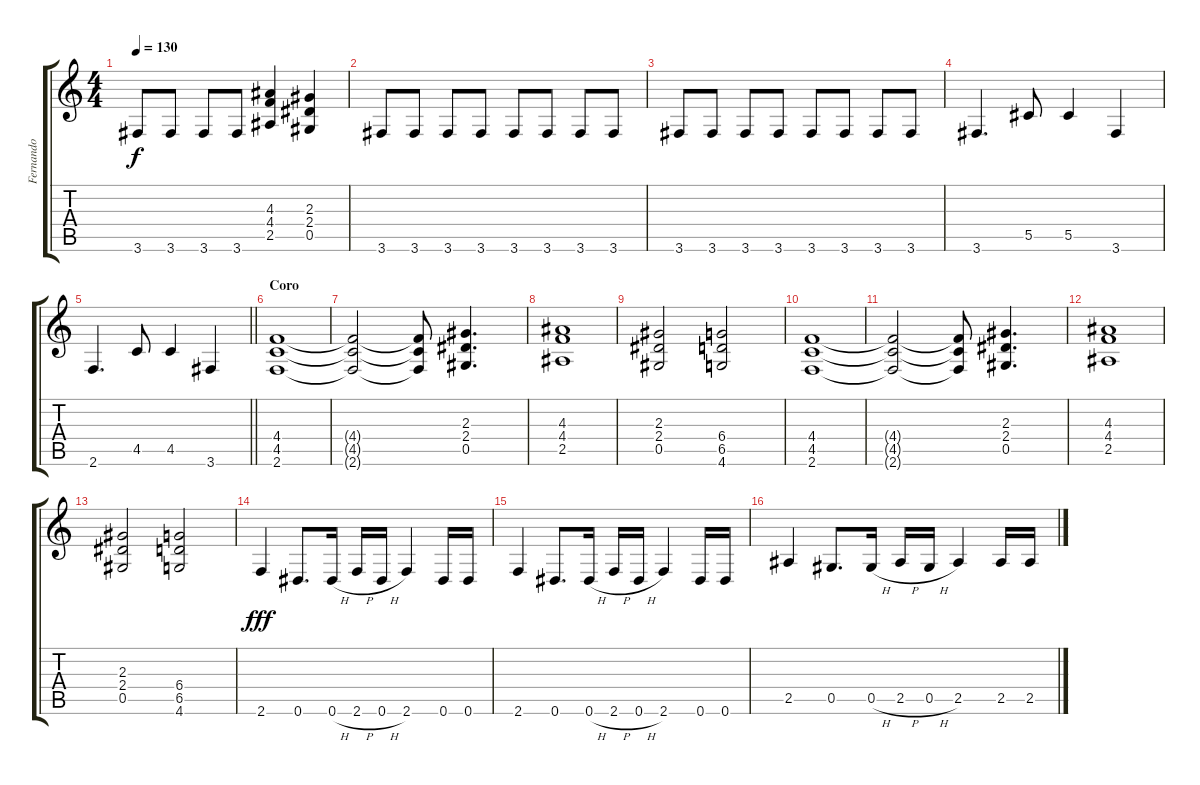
\track ("Fernando" "Fernando") {instrument distortionguitar}
\staff {score tabs}
\tuning (Eb4 Bb3 Gb3 Db3 Ab2 Eb2) {hide}
\ts (4 4)
\tempo 130
\clef g2
\ks c
3.6.8{dy f} 3.6.8 3.6.8 3.6.8 (4.3 4.4 2.5).4 (2.3 2.4 0.5).4 |
3.6.8 3.6.8 3.6.8 3.6.8 3.6.8 3.6.8 3.6.8 3.6.8 |
3.6.8 3.6.8 3.6.8 3.6.8 3.6.8 3.6.8 3.6.8 3.6.8 |
3.6.4{d} 5.5.8 5.5.4 3.6.4 |
\barLineRight lightlight
2.6.4{d} 4.5.8 4.5.4 3.6.4 |
\section ("" "Coro")
(4.4 4.5 2.6).1 |
(4.4{t} 4.5{t} 2.6{t}).2 (4.4{t} 4.5{t} 2.6{t}).8 (2.3 2.4 0.5).4{d} |
(4.3 4.4 2.5).1 |
(2.3 2.4 0.5).2 (6.4 6.5 4.6).2 |
(4.4 4.5 2.6).1 |
(4.4{t} 4.5{t} 2.6{t}).2 (4.4{t} 4.5{t} 2.6{t}).8 (2.3 2.4 0.5).4{d} |
(4.3 4.4 2.5).1 |
(2.3 2.4 0.5).2 (6.4 6.5 4.6).2 |
2.6.4{dy fff} 0.6.8{d} 0.6{h}.16 2.6{h}.16 0.6{h}.16 2.6.4 0.6.16 0.6.16 |
2.6.4 0.6.8{d} 0.6{h}.16 2.6{h}.16 0.6{h}.16 2.6.4 0.6.16 0.6.16 |
2.5.4 0.5.8{d} 0.5{h}.16 2.5{h}.16 0.5{h}.16 2.5.4 2.5.16 2.5.16
